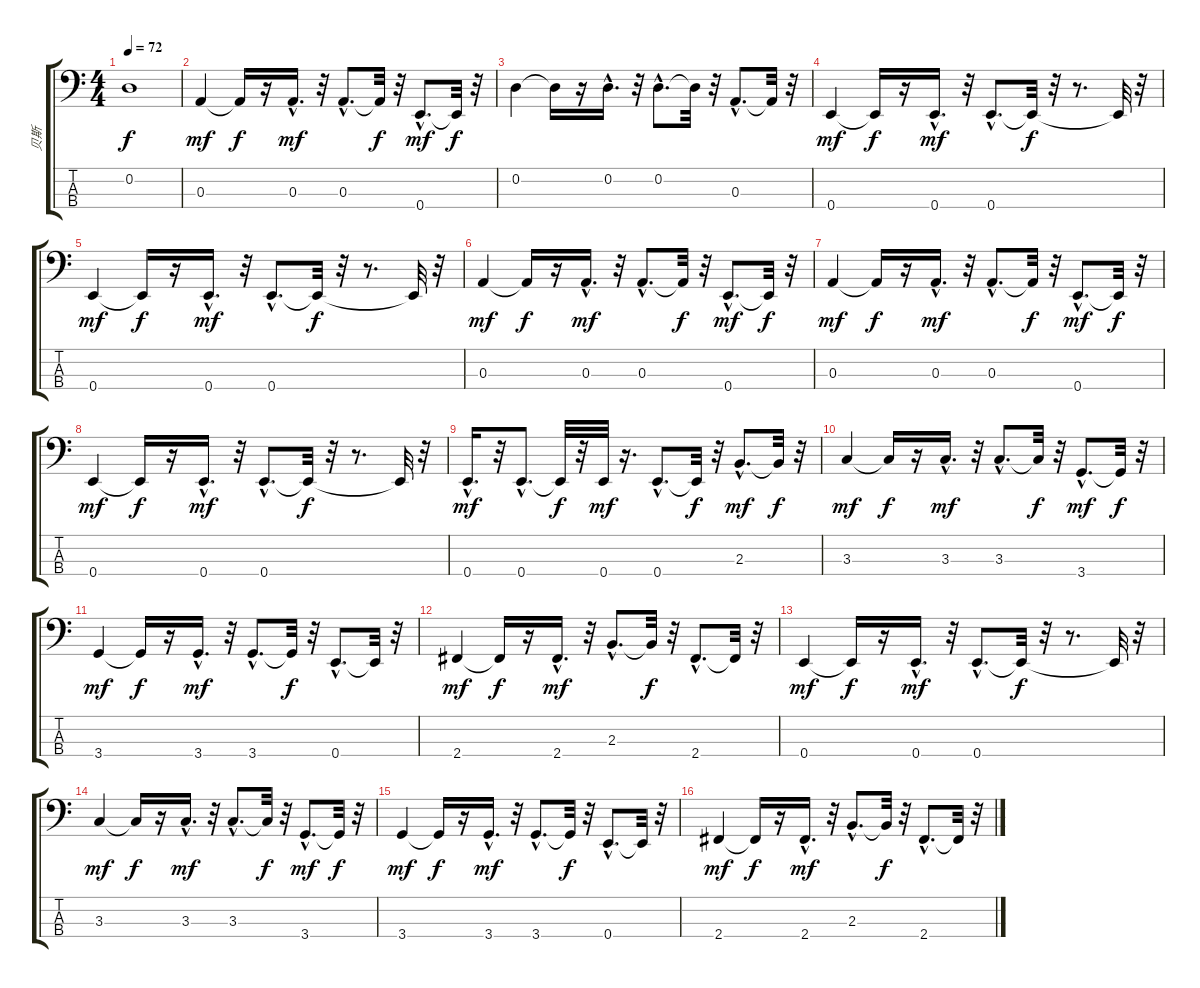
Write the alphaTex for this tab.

\track ("贝斯" "贝斯") {instrument electricbasspick}
\staff {score tabs}
\tuning (G2 D2 A1 E1) {hide}
\ts (4 4)
\tempo 72
\clef f4
\ks c
0.2.1{dy f} |
0.3.4{dy mf} 0.3{t}.16{dy f} r.16 0.3{hac}.16{d dy mf} r.32 0.3{hac}.8{d} 0.3{t}.32{dy f} r.32 0.4{hac}.8{d dy mf} 0.4{t}.32{dy f} r.32 |
0.2.4 0.2{t}.16 r.16 0.2{hac}.16{d} r.32 0.2{hac}.8{d} 0.2{t}.32 r.32 0.3{hac}.8{d} 0.3{t}.32 r.32 |
0.4.4{dy mf} 0.4{t}.16{dy f} r.16 0.4{hac}.16{d dy mf} r.32 0.4{hac}.8{d} 0.4{t}.32{dy f} r.32 r.8{d} 0.4{t}.32 r.32 |
0.4.4{dy mf} 0.4{t}.16{dy f} r.16 0.4{hac}.16{d dy mf} r.32 0.4{hac}.8{d} 0.4{t}.32{dy f} r.32 r.8{d} 0.4{t}.32 r.32 |
0.3.4{dy mf} 0.3{t}.16{dy f} r.16 0.3{hac}.16{d dy mf} r.32 0.3{hac}.8{d} 0.3{t}.32{dy f} r.32 0.4{hac}.8{d dy mf} 0.4{t}.32{dy f} r.32 |
0.3.4{dy mf} 0.3{t}.16{dy f} r.16 0.3{hac}.16{d dy mf} r.32 0.3{hac}.8{d} 0.3{t}.32{dy f} r.32 0.4{hac}.8{d dy mf} 0.4{t}.32{dy f} r.32 |
0.4.4{dy mf} 0.4{t}.16{dy f} r.16 0.4{hac}.16{d dy mf} r.32 0.4{hac}.8{d} 0.4{t}.32{dy f} r.32 r.8{d} 0.4{t}.32 r.32 |
0.4{hac}.16{d dy mf} r.32 0.4{hac}.8{d} 0.4{t}.32{dy f} r.32 0.4.32{dy mf} r.16{d} 0.4{hac}.8{d} 0.4{t}.32{dy f} r.32 2.3{hac}.8{d dy mf} 2.3{t}.32{dy f} r.32 |
3.3.4{dy mf} 3.3{t}.16{dy f} r.16 3.3{hac}.16{d dy mf} r.32 3.3{hac}.8{d} 3.3{t}.32{dy f} r.32 3.4{hac}.8{d dy mf} 3.4{t}.32{dy f} r.32 |
3.4.4{dy mf} 3.4{t}.16{dy f} r.16 3.4{hac}.16{d dy mf} r.32 3.4{hac}.8{d} 3.4{t}.32{dy f} r.32 0.4{hac}.8{d} 0.4{t}.32 r.32 |
2.4.4{dy mf} 2.4{t}.16{dy f} r.16 2.4{hac}.16{d dy mf} r.32 2.3{hac}.8{d} 2.3{t}.32{dy f} r.32 2.4{hac}.8{d} 2.4{t}.32 r.32 |
0.4.4{dy mf} 0.4{t}.16{dy f} r.16 0.4{hac}.16{d dy mf} r.32 0.4{hac}.8{d} 0.4{t}.32{dy f} r.32 r.8{d} 0.4{t}.32 r.32 |
3.3.4{dy mf} 3.3{t}.16{dy f} r.16 3.3{hac}.16{d dy mf} r.32 3.3{hac}.8{d} 3.3{t}.32{dy f} r.32 3.4{hac}.8{d dy mf} 3.4{t}.32{dy f} r.32 |
3.4.4{dy mf} 3.4{t}.16{dy f} r.16 3.4{hac}.16{d dy mf} r.32 3.4{hac}.8{d} 3.4{t}.32{dy f} r.32 0.4{hac}.8{d} 0.4{t}.32 r.32 |
2.4.4{dy mf} 2.4{t}.16{dy f} r.16 2.4{hac}.16{d dy mf} r.32 2.3{hac}.8{d} 2.3{t}.32{dy f} r.32 2.4{hac}.8{d} 2.4{t}.32 r.32
